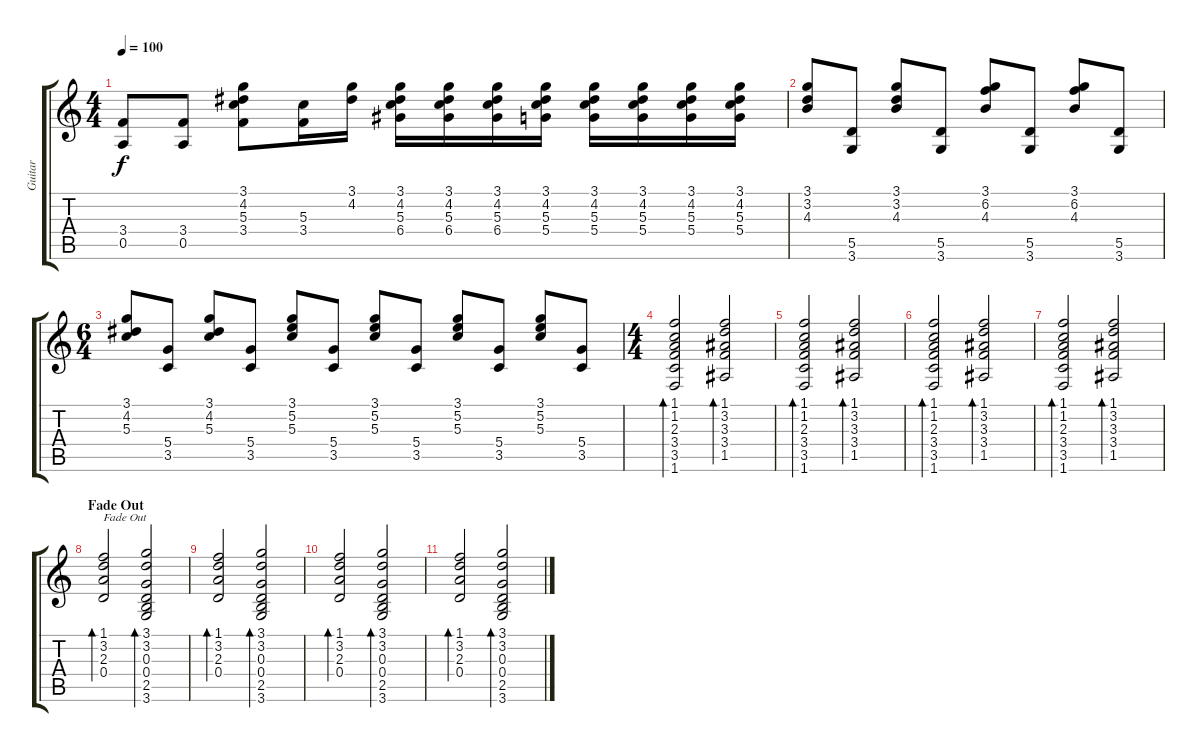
\track ("Guitar" "Guitar") {instrument overdrivenguitar}
\staff {score tabs}
\tuning (E4 B3 G3 D3 A2 E2) {hide}
\ts (4 4)
\tempo 100
\clef g2
\ks c
(3.4 0.5).8{dy f} (3.4 0.5).8 (3.1 4.2 5.3 3.4).8 (5.3 3.4).16 (3.1 4.2).16 (3.1 4.2 5.3 6.4).16 (3.1 4.2 5.3 6.4).16 (3.1 4.2 5.3 6.4).16 (3.1 4.2 5.3 5.4).16 (3.1 4.2 5.3 5.4).16 (3.1 4.2 5.3 5.4).16 (3.1 4.2 5.3 5.4).16 (3.1 4.2 5.3 5.4).16 |
(3.1 3.2 4.3).8 (5.5 3.6).8 (3.1 3.2 4.3).8 (5.5 3.6).8 (3.1 6.2 4.3).8 (5.5 3.6).8 (3.1 6.2 4.3).8 (5.5 3.6).8 |
\ts (6 4)
(3.1 4.2 5.3).8 (5.4 3.5).8 (3.1 4.2 5.3).8 (5.4 3.5).8 (3.1 5.2 5.3).8 (5.4 3.5).8 (3.1 5.2 5.3).8 (5.4 3.5).8 (3.1 5.2 5.3).8 (5.4 3.5).8 (3.1 5.2 5.3).8 (5.4 3.5).8 |
\ts (4 4)
(1.1 1.2 2.3 3.4 3.5 1.6).2{bd 240} (1.1 3.2 3.3 3.4 1.5).2{bd 240} |
(1.1 1.2 2.3 3.4 3.5 1.6).2{bd 240} (1.1 3.2 3.3 3.4 1.5).2{bd 240} |
(1.1 1.2 2.3 3.4 3.5 1.6).2{bd 240} (1.1 3.2 3.3 3.4 1.5).2{bd 240} |
(1.1 1.2 2.3 3.4 3.5 1.6).2{bd 240} (1.1 3.2 3.3 3.4 1.5).2{bd 240} |
\section ("" "Fade Out")
(1.1 3.2 2.3 0.4).2{bd 240 txt "Fade Out" volume 0} (3.1 3.2 0.3 0.4 2.5 3.6).2{bd 120} |
(1.1 3.2 2.3 0.4).2{bd 240} (3.1 3.2 0.3 0.4 2.5 3.6).2{bd 120} |
(1.1 3.2 2.3 0.4).2{bd 240} (3.1 3.2 0.3 0.4 2.5 3.6).2{bd 120} |
(1.1 3.2 2.3 0.4).2{bd 240} (3.1 3.2 0.3 0.4 2.5 3.6).2{bd 120}
